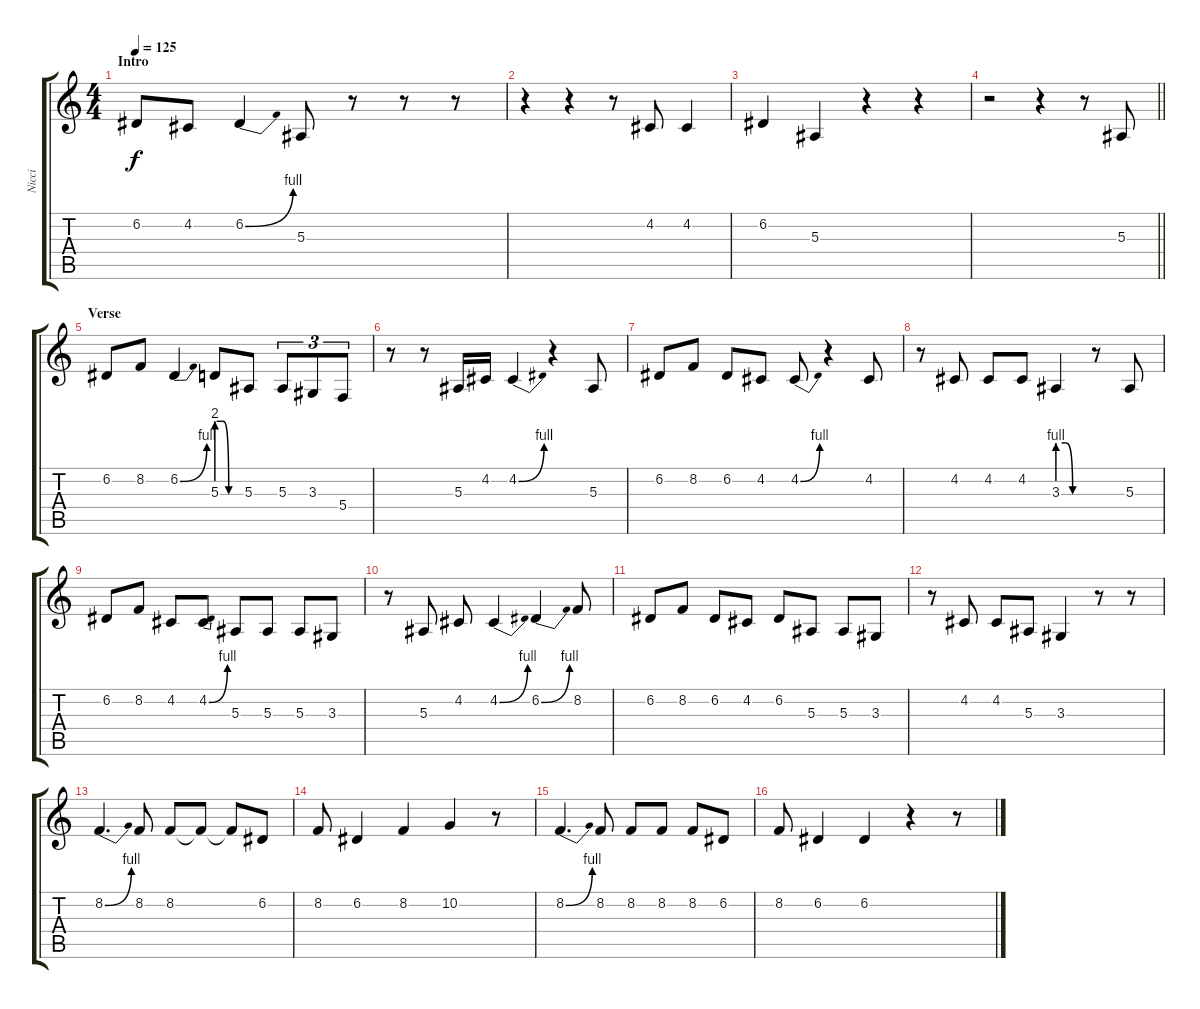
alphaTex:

\track ("Nicci" "Nicci") {instrument lead2sawtooth}
\staff {score tabs}
\tuning (D4 A3 F3 C3 G2 D2) {hide}
\ts (4 4)
\section ("" "Intro")
\tempo 125
\clef g2
\ks c
6.2.8{dy f} 4.2.8 6.2{be (bend 0 0 60 4)}.4 5.3.8 r.8 r.8 r.8 |
r.4 r.4 r.8 4.2.8 4.2.4 |
6.2.4 5.3.4 r.4 r.4 |
\barLineRight lightlight
r.2 r.4 r.8 5.3.8 |
\section ("" "Verse")
6.2.8 8.2.8 6.2{be (bend 0 0 60 4)}.4 5.3{be (custom 0 8 15 8 30 0 60 0)}.8 5.3.8 5.3.8{tu (3 2)} 3.3.8{tu (3 2)} 5.4.8{tu (3 2)} |
r.8 r.8 5.3.16 4.2.16 4.2{be (bend 0 0 60 4)}.4 r.4 5.3.8 |
6.2.8 8.2.8 6.2.8 4.2.8 4.2{be (bend 0 0 60 4)}.8 r.4 4.2.8 |
r.8 4.2.8 4.2.8 4.2.8 3.3{be (custom 0 4 15 4 30 0 60 0)}.4 r.8 5.3.8 |
6.2.8 8.2.8 4.2.8 4.2{be (bend 0 0 60 4)}.8 5.3.8 5.3.8 5.3.8 3.3.8 |
r.8 5.3.8 4.2.8 4.2{be (bend 0 0 60 4)}.4 6.2{be (bend 0 0 60 4)}.4 8.2.8 |
6.2.8 8.2.8 6.2.8 4.2.8 6.2.8 5.3.8 5.3.8 3.3.8 |
r.8 4.2.8 4.2.8 5.3.8 3.3.4 r.8 r.8 |
8.2{be (bend 0 0 60 4)}.4{d} 8.2.8 8.2.8 8.2{t}.8 8.2{t}.8 6.2.8 |
8.2.8 6.2.4 8.2.4 10.2.4 r.8 |
8.2{be (bend 0 0 60 4)}.4{d} 8.2.8 8.2.8 8.2.8 8.2.8 6.2.8 |
8.2.8 6.2.4 6.2.4 r.4 r.8
